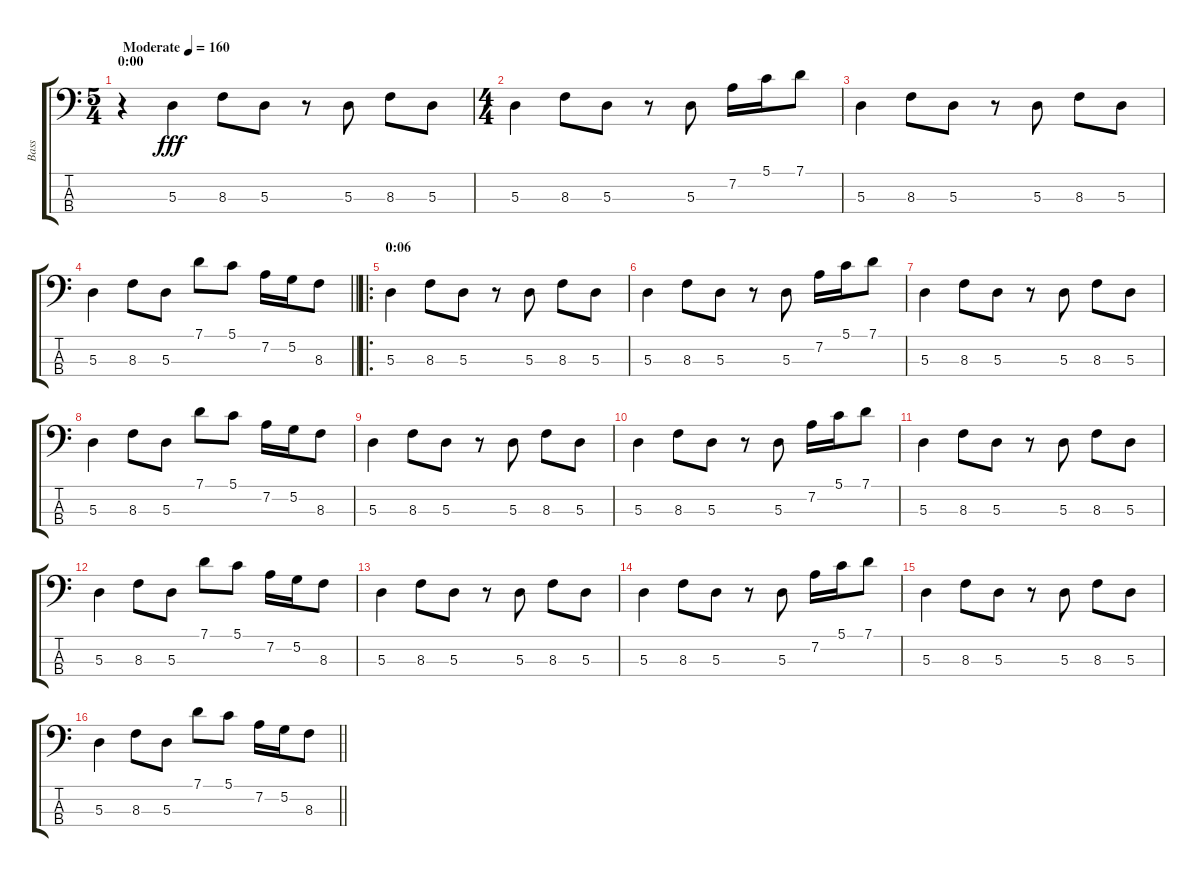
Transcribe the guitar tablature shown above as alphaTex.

\track ("Bass" "Bass") {instrument electricbassfinger}
\staff {score tabs}
\tuning (G2 D2 A1 E1) {hide}
\ts (5 4)
\section ("" "0:00")
\tempo (160 "Moderate")
\clef f4
\ks c
r.4{dy fff instrument electricbassfinger} 5.3.4 8.3.8 5.3.8 r.8 5.3.8 8.3.8 5.3.8 |
\ts (4 4)
5.3.4 8.3.8 5.3.8 r.8 5.3.8 7.2.16 5.1.16 7.1.8 |
5.3.4 8.3.8 5.3.8 r.8 5.3.8 8.3.8 5.3.8 |
\barLineRight lightlight
5.3.4 8.3.8 5.3.8 7.1.8 5.1.8 7.2.16 5.2.16 8.3.8 |
\ro
\section ("" "0:06")
5.3.4 8.3.8 5.3.8 r.8 5.3.8 8.3.8 5.3.8 |
5.3.4 8.3.8 5.3.8 r.8 5.3.8 7.2.16 5.1.16 7.1.8 |
5.3.4 8.3.8 5.3.8 r.8 5.3.8 8.3.8 5.3.8 |
5.3.4 8.3.8 5.3.8 7.1.8 5.1.8 7.2.16 5.2.16 8.3.8 |
5.3.4 8.3.8 5.3.8 r.8 5.3.8 8.3.8 5.3.8 |
5.3.4 8.3.8 5.3.8 r.8 5.3.8 7.2.16 5.1.16 7.1.8 |
5.3.4 8.3.8 5.3.8 r.8 5.3.8 8.3.8 5.3.8 |
5.3.4 8.3.8 5.3.8 7.1.8 5.1.8 7.2.16 5.2.16 8.3.8 |
5.3.4 8.3.8 5.3.8 r.8 5.3.8 8.3.8 5.3.8 |
5.3.4 8.3.8 5.3.8 r.8 5.3.8 7.2.16 5.1.16 7.1.8 |
5.3.4 8.3.8 5.3.8 r.8 5.3.8 8.3.8 5.3.8 |
\barLineRight lightlight
5.3.4 8.3.8 5.3.8 7.1.8 5.1.8 7.2.16 5.2.16 8.3.8
